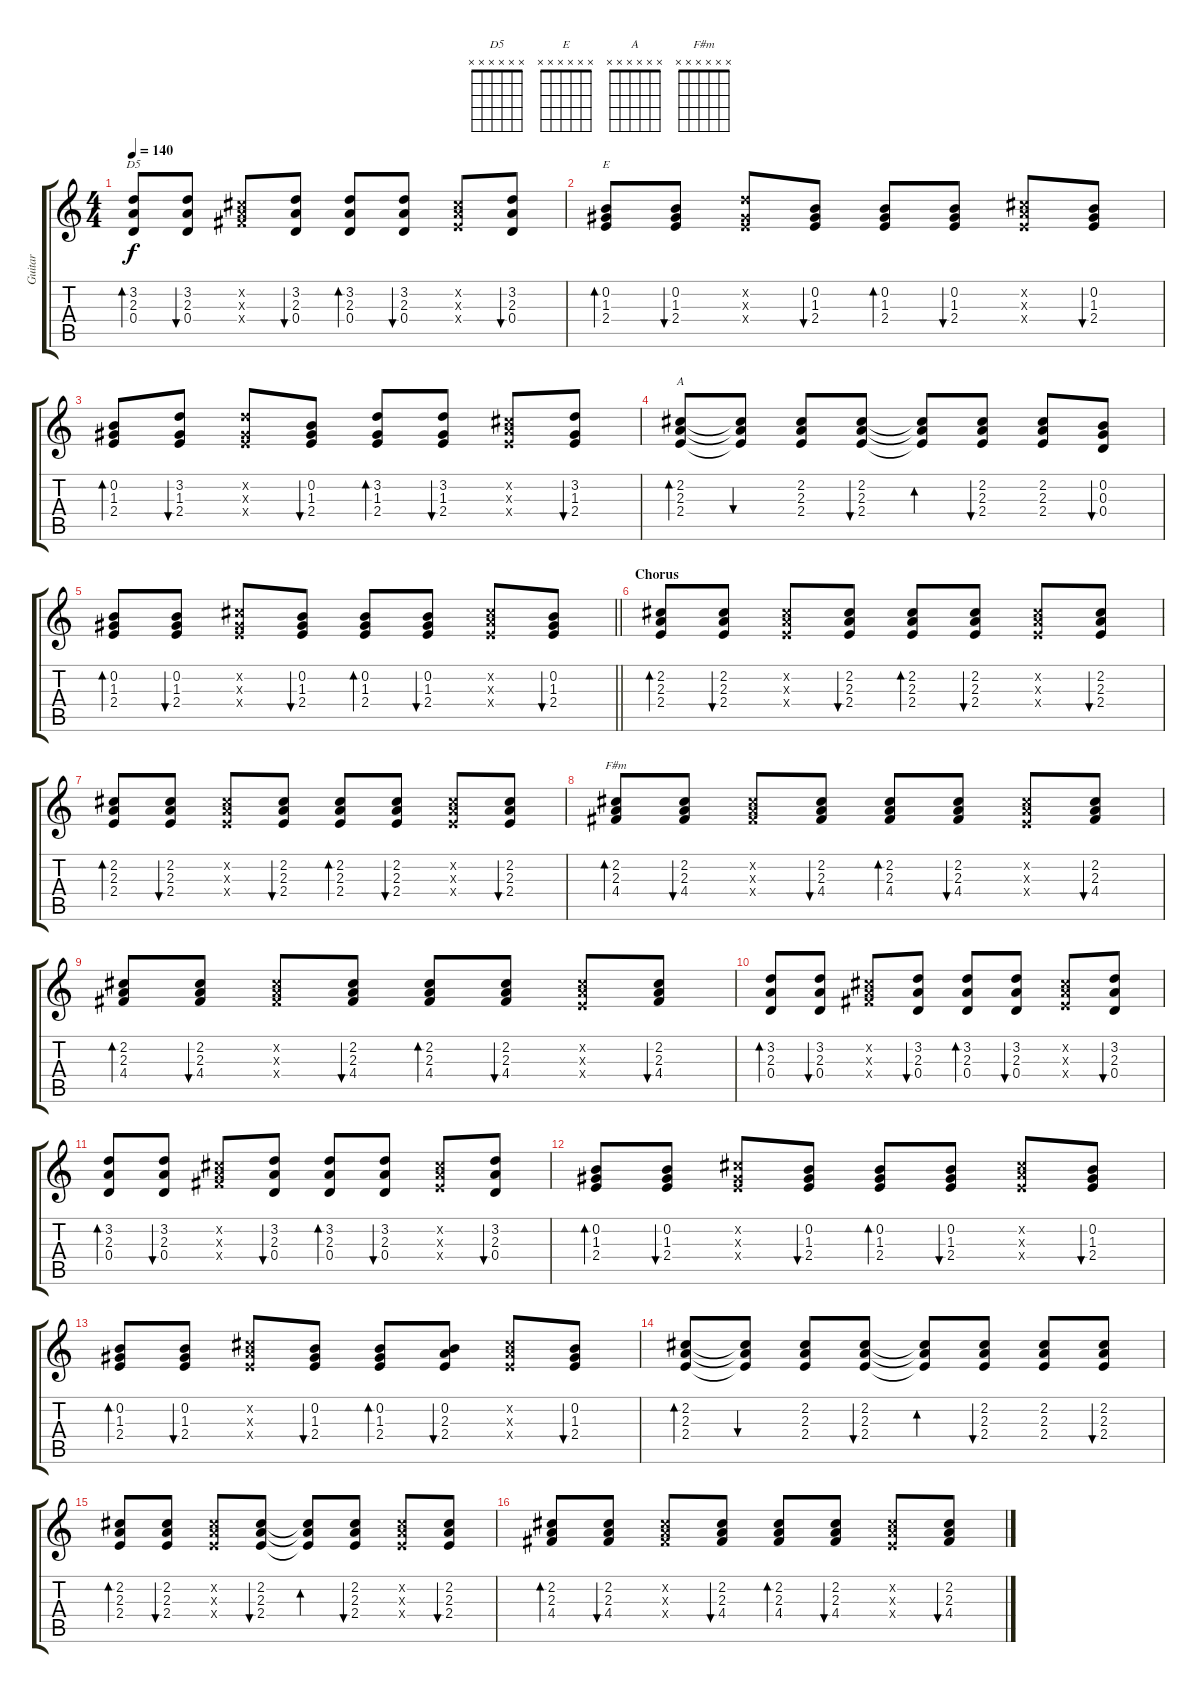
\track ("Guitar" "Guitar") {instrument acousticguitarsteel}
\staff {score tabs}
\tuning (E4 B3 G3 D3 A2 E2) {hide}
\chord ("D5" x x x x x x)
\chord ("E" x x x x x x)
\chord ("A" x x x x x x)
\chord ("F#m" x x x x x x)
\ts (4 4)
\tempo 140
\clef g2
\ks c
(3.2 2.3 0.4).8{bd 60 ch "D5" dy f} (3.2 2.3 0.4).8{bu 60} (2.2{x} 2.3{x} 4.4{x}).8 (3.2 2.3 0.4).8{bu 60} (3.2 2.3 0.4).8{bd 60} (3.2 2.3 0.4).8{bu 60} (2.2{x} 2.3{x} 2.4{x}).8 (3.2 2.3 0.4).8{bu 60} |
(0.2 1.3 2.4).8{bd 60 ch "E"} (0.2 1.3 2.4).8{bu 60} (3.2{x} 1.3{x} 2.4{x}).8 (0.2 1.3 2.4).8{bu 60} (0.2 1.3 2.4).8{bd 60} (0.2 1.3 2.4).8{bu 60} (2.2{x} 2.3{x} 2.4{x}).8 (0.2 1.3 2.4).8{bu 60} |
(0.2 1.3 2.4).8{bd 60} (3.2 1.3 2.4).8{bu 60} (3.2{x} 1.3{x} 2.4{x}).8 (0.2 1.3 2.4).8{bu 60} (3.2 1.3 2.4).8{bd 60} (3.2 1.3 2.4).8{bu 60} (2.2{x} 2.3{x} 2.4{x}).8 (3.2 1.3 2.4).8{bu 60} |
(2.2 2.3 2.4).8{bd 60 ch "A"} (2.2{t} 2.3{t} 2.4{t}).8{bu 60} (2.2 2.3 2.4).8 (2.2 2.3 2.4).8{bu 60} (2.2{t} 2.3{t} 2.4{t}).8{bd 60} (2.2 2.3 2.4).8{bu 60} (2.2 2.3 2.4).8 (0.2 0.3 0.4).8{bu 60} |
\barLineRight lightlight
(0.2 1.3 2.4).8{bd 60} (0.2 1.3 2.4).8{bu 60} (2.2{x} 1.3{x} 2.4{x}).8 (0.2 1.3 2.4).8{bu 60} (0.2 1.3 2.4).8{bd 60} (0.2 1.3 2.4).8{bu 60} (2.2{x} 2.3{x} 2.4{x}).8 (0.2 1.3 2.4).8{bu 60} |
\section ("" "Chorus")
(2.2 2.3 2.4).8{bd 60} (2.2 2.3 2.4).8{bu 60} (2.2{x} 2.3{x} 2.4{x}).8 (2.2 2.3 2.4).8{bu 60} (2.2 2.3 2.4).8{bd 60} (2.2 2.3 2.4).8{bu 60} (2.2{x} 2.3{x} 2.4{x}).8 (2.2 2.3 2.4).8{bu 60} |
(2.2 2.3 2.4).8{bd 60} (2.2 2.3 2.4).8{bu 60} (2.2{x} 2.3{x} 2.4{x}).8 (2.2 2.3 2.4).8{bu 60} (2.2 2.3 2.4).8{bd 60} (2.2 2.3 2.4).8{bu 60} (2.2{x} 2.3{x} 2.4{x}).8 (2.2 2.3 2.4).8{bu 60} |
(2.2 2.3 4.4).8{bd 60 ch "F#m"} (2.2 2.3 4.4).8{bu 60} (2.2{x} 2.3{x} 4.4{x}).8 (2.2 2.3 4.4).8{bu 60} (2.2 2.3 4.4).8{bd 60} (2.2 2.3 4.4).8{bu 60} (2.2{x} 2.3{x} 2.4{x}).8 (2.2 2.3 4.4).8{bu 60} |
(2.2 2.3 4.4).8{bd 60} (2.2 2.3 4.4).8{bu 60} (2.2{x} 2.3{x} 4.4{x}).8 (2.2 2.3 4.4).8{bu 60} (2.2 2.3 4.4).8{bd 60} (2.2 2.3 4.4).8{bu 60} (2.2{x} 2.3{x} 2.4{x}).8 (2.2 2.3 4.4).8{bu 60} |
(3.2 2.3 0.4).8{bd 60} (3.2 2.3 0.4).8{bu 60} (2.2{x} 2.3{x} 4.4{x}).8 (3.2 2.3 0.4).8{bu 60} (3.2 2.3 0.4).8{bd 60} (3.2 2.3 0.4).8{bu 60} (2.2{x} 2.3{x} 2.4{x}).8 (3.2 2.3 0.4).8{bu 60} |
(3.2 2.3 0.4).8{bd 60} (3.2 2.3 0.4).8{bu 60} (2.2{x} 2.3{x} 4.4{x}).8 (3.2 2.3 0.4).8{bu 60} (3.2 2.3 0.4).8{bd 60} (3.2 2.3 0.4).8{bu 60} (2.2{x} 2.3{x} 2.4{x}).8 (3.2 2.3 0.4).8{bu 60} |
(0.2 1.3 2.4).8{bd 60} (0.2 1.3 2.4).8{bu 60} (2.2{x} 1.3{x} 2.4{x}).8 (0.2 1.3 2.4).8{bu 60} (0.2 1.3 2.4).8{bd 60} (0.2 1.3 2.4).8{bu 60} (2.2{x} 2.3{x} 2.4{x}).8 (0.2 1.3 2.4).8{bu 60} |
(0.2 1.3 2.4).8{bd 60} (0.2 1.3 2.4).8{bu 60} (2.2{x} 2.3{x} 2.4{x}).8 (0.2 1.3 2.4).8{bu 60} (0.2 1.3 2.4).8{bd 60} (0.2 2.3 2.4).8{bu 60} (2.2{x} 2.3{x} 2.4{x}).8 (0.2 1.3 2.4).8{bu 60} |
(2.2 2.3 2.4).8{bd 60} (2.2{t} 2.3{t} 2.4{t}).8{bu 60} (2.2 2.3 2.4).8 (2.2 2.3 2.4).8{bu 60} (2.2{t} 2.3{t} 2.4{t}).8{bd 60} (2.2 2.3 2.4).8{bu 60} (2.2 2.3 2.4).8 (2.2 2.3 2.4).8{bu 60} |
(2.2 2.3 2.4).8{bd 60} (2.2 2.3 2.4).8{bu 60} (2.2{x} 2.3{x} 2.4{x}).8 (2.2 2.3 2.4).8{bu 60} (2.2{t} 2.3{t} 2.4{t}).8{bd 60} (2.2 2.3 2.4).8{bu 60} (2.2{x} 2.3{x} 2.4{x}).8 (2.2 2.3 2.4).8{bu 60} |
(2.2 2.3 4.4).8{bd 60} (2.2 2.3 4.4).8{bu 60} (2.2{x} 2.3{x} 4.4{x}).8 (2.2 2.3 4.4).8{bu 60} (2.2 2.3 4.4).8{bd 60} (2.2 2.3 4.4).8{bu 60} (2.2{x} 2.3{x} 2.4{x}).8 (2.2 2.3 4.4).8{bu 60}
